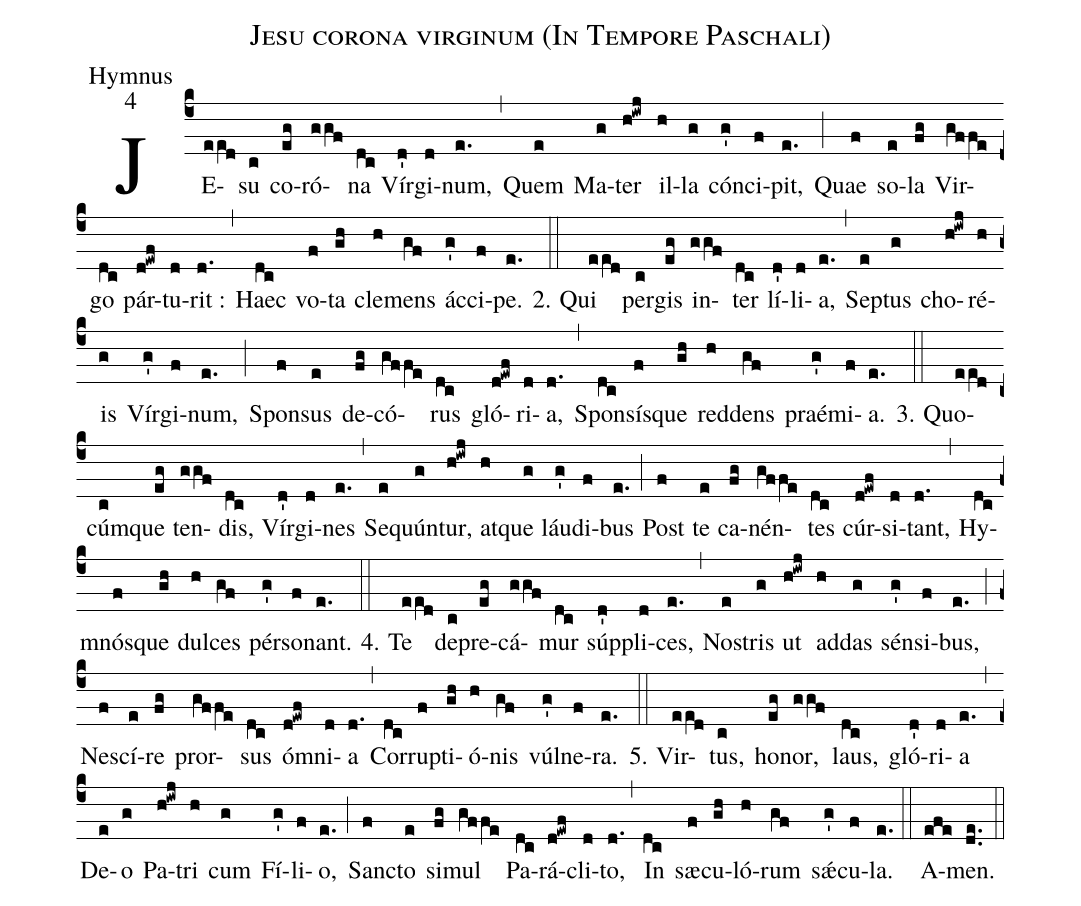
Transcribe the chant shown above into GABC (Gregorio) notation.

name:Jesu corona virginum (In Tempore Paschali);
office-part:Hymnus;
mode:4;
%%
(c4) JE(ee[ll:1]d)su(c) co(eg)ró(ggf)na(dc) Vír(d')gi(d)num,(e.) (,) Quem(e) Ma(g)ter(h!iwj) il(h)la(g) cón(g')ci(f)pit,(e.) (;) Quae(f) so(e)la(fg) Vir(gffe)go(dc) pár(d!ewf)tu(d)rit :(d.) (,) Haec(dc) vo(f)ta(gh) cle(h)mens(gf) ác(g')ci(f)pe.(e.) (::)
2. Qui(ee[ll:1]d) per(c)gis(eg) in(ggf)ter(dc) lí(d')li(d)a,(e.) (,) Se(e)ptus(g) cho(h!iwj)ré(h)is(g) Vír(g')gi(f)num,(e.) (;) Spon(f)sus(e) de(fg)có(gffe)rus(dc) gló(d!ewf)ri(d)a,(d.) (,) Spon(dc)sís(f)que(gh) red(h)dens(gf) praé(g')mi(f)a.(e.) (::)
3. Quo(ee[ll:1]d)cúm(c)que(eg) ten(ggf)dis,(dc) Vír(d')gi(d)nes(e.) (,) Se(e)quún(g)tur,(h!iwj) at(h)que(g) láu(g')di(f)bus(e.) (;) Post(f) te(e) ca(fg)nén(gffe)tes(dc) cúr(d!ewf)si(d)tant,(d.) (,) Hy(dc)mnós(f)que(gh) dul(h)ces(gf) pér(g')so(f)nant.(e.) (::)
4. Te(ee[ll:1]d) de(c)pre(eg)cá(ggf)mur(dc) súp(d')pli(d)ces,(e.) (,) No(e)stris(g) ut(h!iwj) ad(h)das(g) sén(g')si(f)bus,(e.) (;) Ne(f)scí(e)re(fg) pror(gffe)sus(dc) ó(d!ewf)mni(d)a(d.) (,) Cor(dc)ru(f)pti(gh)ó(h)nis(gf) vúl(g')ne(f)ra.(e.) (::)
5. Vir(ee[ll:1]d)tus,(c) ho(eg)nor,(ggf) laus,(dc) gló(d')ri(d)a(e.) (,)
De(e)o(g) Pa(h!iwj)tri(h) cum(g) Fí(g')li(f)o,(e.) (;)
San(f)cto(e) si(fg)mul(gffe) Pa(dc)rá(d!ewf)cli(d)to,(d.) (,)
In(dc) sæ(f)cu(gh)ló(h)rum(gf) sǽ(g')cu(f)la.(e.) (::)
A(efe)men.(de..) (::)
